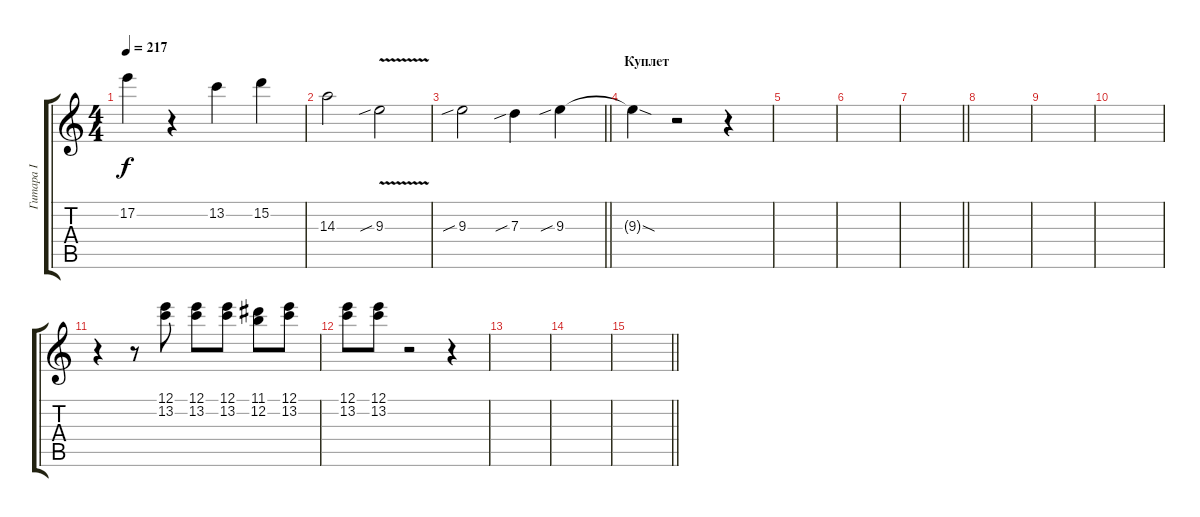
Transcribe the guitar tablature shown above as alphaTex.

\track ("Гитара I" "Гитара I") {instrument distortionguitar}
\staff {score tabs}
\tuning (E4 B3 G3 D3 A2 E2) {hide}
\ts (4 4)
\tempo 217
\clef g2
\ks c
17.2.4{dy f} r.4 13.2.4 15.2.4 |
14.3.2 9.3{v sib}.2 |
\barLineRight lightlight
9.3{sib}.2 7.3{sib}.4 9.3{sib}.4 |
\section ("" "Куплет")
9.3{sod t}.4 r.2 r.4 |
|
|
\barLineRight lightlight
|
|
|
|
r.4 r.8 (12.1 13.2).8 (12.1 13.2).8 (12.1 13.2).8 (11.1 12.2).8 (12.1 13.2).8 |
(12.1 13.2).8 (12.1 13.2).8 r.2 r.4 |
|
|
\barLineRight lightlight
